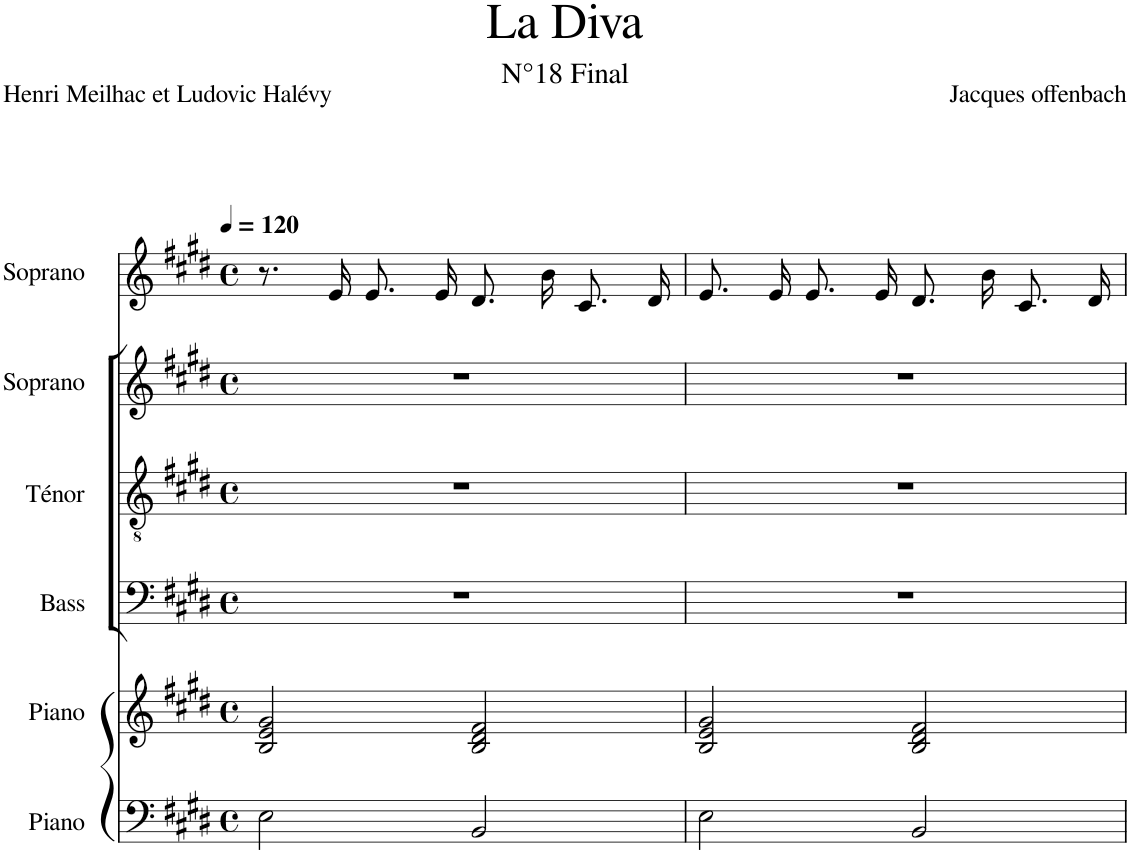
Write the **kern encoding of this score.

**kern	**kern	**kern	**kern	**kern	**kern
*part6	*part5	*part4	*part3	*part2	*part1
*staff6	*staff5	*staff4	*staff3	*staff2	*staff1
*I"Piano	*I"Piano	*I"Bass	*I"Ténor	*I"Soprano	*I"Soprano
*I'Pia.	*I'Pia.	*I'B.	*I'T.	*I'S.	*I'S.
*clefF4	*clefG2	*clefF4	*clefGv2	*clefG2	*clefG2
*k[f#c#g#d#]	*k[f#c#g#d#]	*k[f#c#g#d#]	*k[f#c#g#d#]	*k[f#c#g#d#]	*k[f#c#g#d#]
*M4/4	*M4/4	*M4/4	*M4/4	*M4/4	*M4/4
*met(c)	*met(c)	*met(c)	*met(c)	*met(c)	*met(c)
*MM120	*MM120	*MM120	*MM120	*MM120	*MM120
=1	=1	=1	=1	=1	=1
2E\	2B/ 2e/ 2g#/	1r	1r	1r	8.r
.	.	.	.	.	16e/
.	.	.	.	.	8.e/L
.	.	.	.	.	16e/Jk
2BB/	2B/ 2d#/ 2f#/	.	.	.	8.d#/L
.	.	.	.	.	16b/Jk
.	.	.	.	.	8.c#/L
.	.	.	.	.	16d#/Jk
=2	=2	=2	=2	=2	=2
2E\	2B/ 2e/ 2g#/	1r	1r	1r	8.e/L
.	.	.	.	.	16e/Jk
.	.	.	.	.	8.e/L
.	.	.	.	.	16e/Jk
2BB/	2B/ 2d#/ 2f#/	.	.	.	8.d#/L
.	.	.	.	.	16b/Jk
.	.	.	.	.	8.c#/L
.	.	.	.	.	16d#/Jk
=	=	=	=	=	=
*-	*-	*-	*-	*-	*-
